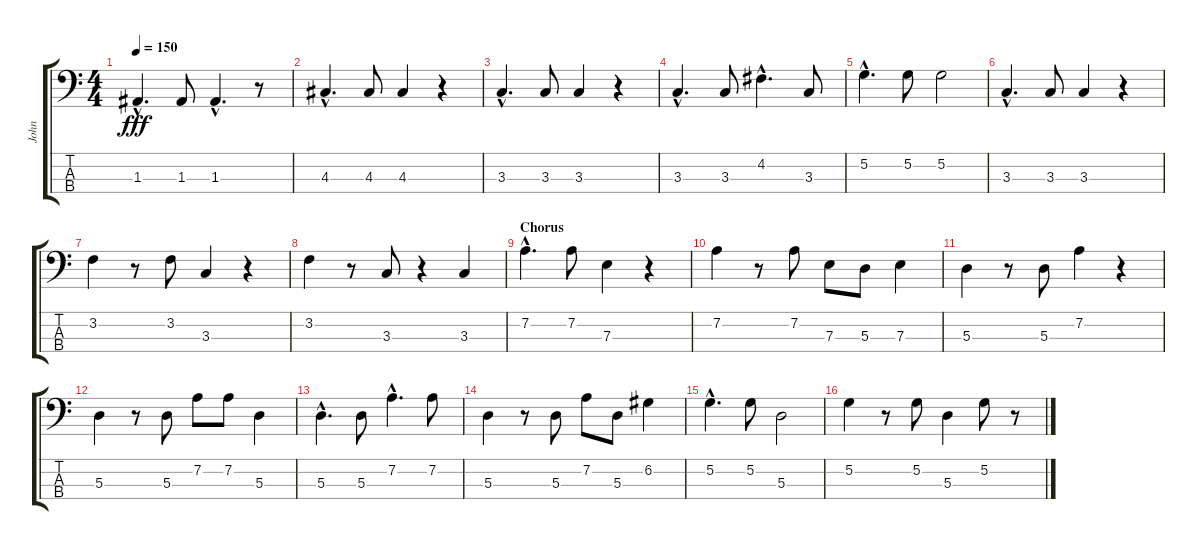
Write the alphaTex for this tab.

\track ("John" "John") {instrument electricbassfinger}
\staff {score tabs}
\tuning (G2 D2 A1 E1) {hide}
\ts (4 4)
\tempo 150
\clef f4
\ks c
1.3{hac}.4{d dy fff} 1.3.8 1.3{hac}.4{d} r.8 |
4.3{hac}.4{d} 4.3.8 4.3.4 r.4 |
3.3{hac}.4{d} 3.3.8 3.3.4 r.4 |
3.3{hac}.4{d} 3.3.8 4.2{hac}.4{d} 3.3.8 |
5.2{hac}.4{d} 5.2.8 5.2.2 |
3.3{hac}.4{d} 3.3.8 3.3.4 r.4 |
3.2.4 r.8 3.2.8 3.3.4 r.4 |
3.2.4 r.8 3.3.8 r.4 3.3.4 |
\section ("" "Chorus")
7.2{hac}.4{d} 7.2.8 7.3.4 r.4 |
7.2.4 r.8 7.2.8 7.3.8 5.3.8 7.3.4 |
5.3.4 r.8 5.3.8 7.2.4 r.4 |
5.3.4 r.8 5.3.8 7.2.8 7.2.8 5.3.4 |
5.3{hac}.4{d} 5.3.8 7.2{hac}.4{d} 7.2.8 |
5.3.4 r.8 5.3.8 7.2.8 5.3.8 6.2.4 |
5.2{hac}.4{d} 5.2.8 5.3.2 |
5.2.4 r.8 5.2.8 5.3.4 5.2.8 r.8
